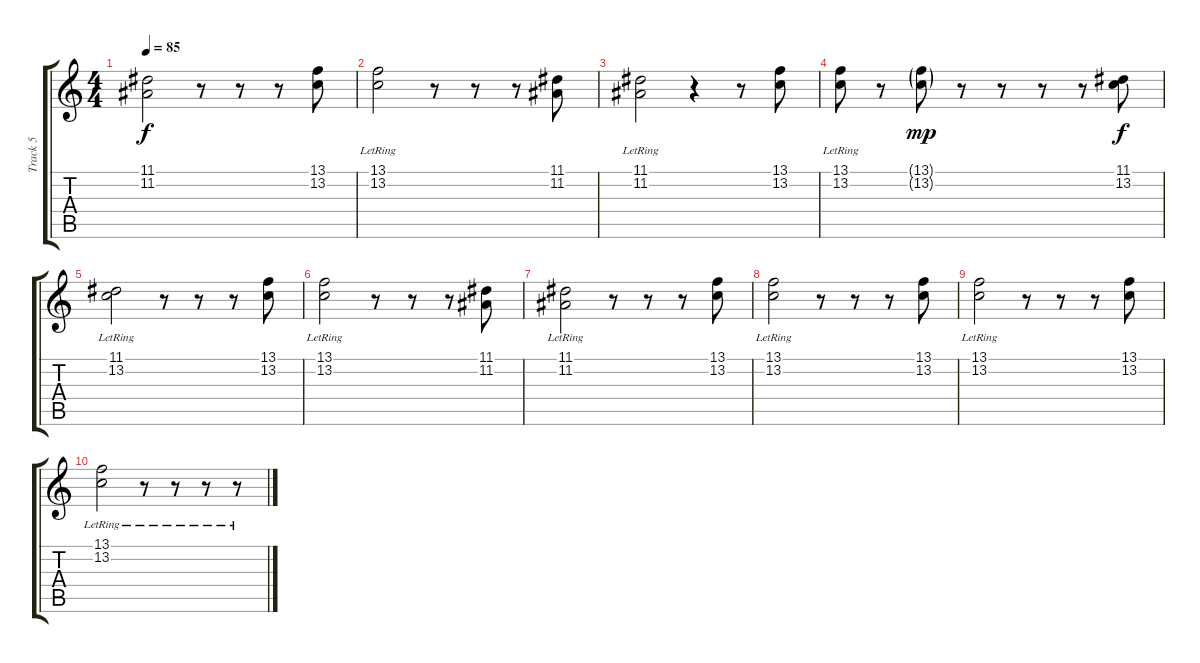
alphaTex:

\track ("Track 5" "Track 5") {instrument fx3crystal}
\staff {score tabs}
\tuning (E4 B3 G3 D3 A2 E2) {hide}
\ts (4 4)
\tempo 85
\clef g2
\ks c
(11.1 11.2).2{dy f} r.8 r.8 r.8 (13.1 13.2).8 |
(13.1{lr} 13.2).2 r.8 r.8 r.8 (11.1 11.2).8 |
(11.1{lr} 11.2).2 r.4 r.8 (13.1 13.2).8 |
(13.1{lr} 13.2).8 r.8 (13.1{g} 13.2{g}).8{dy mp} r.8 r.8 r.8 r.8 (11.1 13.2).8{dy f} |
(11.1{lr} 13.2).2 r.8 r.8 r.8 (13.1 13.2).8 |
(13.1{lr} 13.2).2 r.8 r.8 r.8 (11.1 11.2).8 |
(11.1{lr} 11.2).2 r.8 r.8 r.8 (13.1 13.2).8 |
(13.1{lr} 13.2).2 r.8 r.8 r.8 (13.1 13.2).8 |
(13.1{lr} 13.2).2 r.8 r.8 r.8 (13.1 13.2).8 |
(13.1{lr} 13.2).2 r.8 r.8 r.8 r.8
